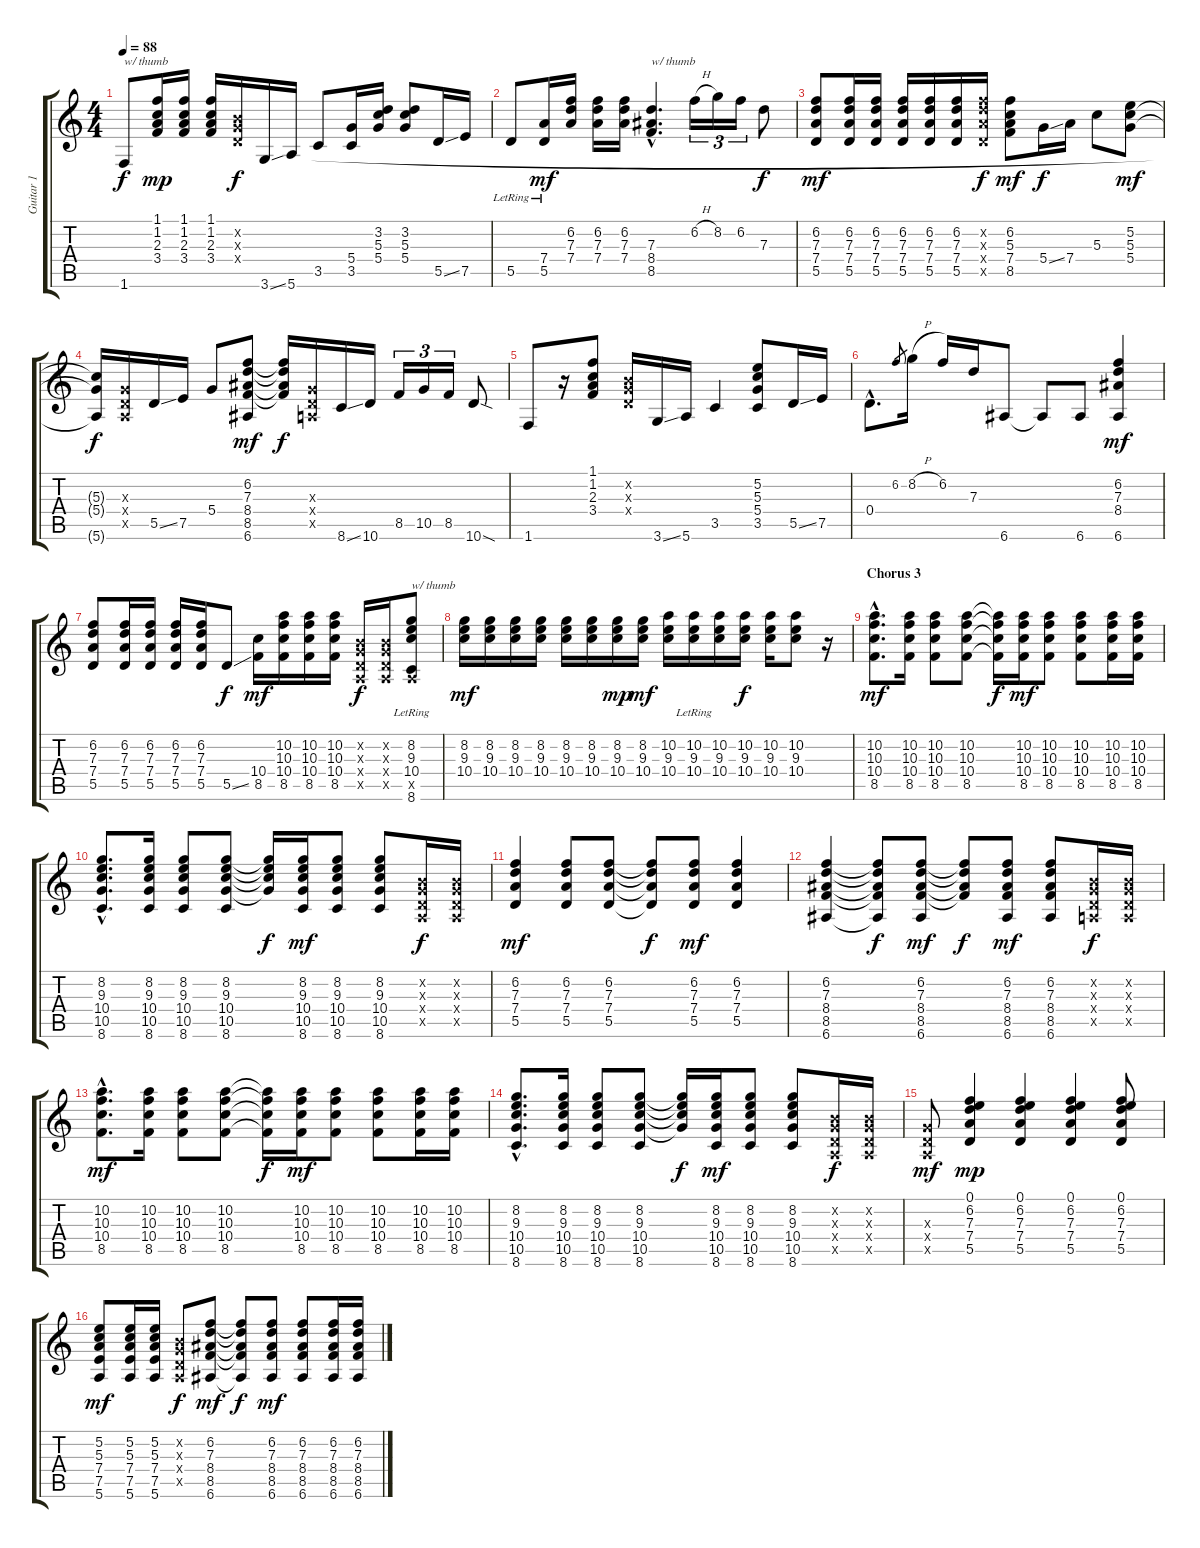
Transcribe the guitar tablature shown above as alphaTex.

\track ("Guitar 1" "Guitar 1") {instrument electricguitarclean}
\staff {score tabs}
\tuning (E4 B3 G3 D3 A2 E2) {hide}
\ts (4 4)
\tempo 88
\clef g2
\ks c
1.6.8{txt "w/ thumb" dy f} (1.1 1.2 2.3 3.4).16{dy mp} (1.1 1.2 2.3 3.4).16 (1.1 1.2 2.3 3.4).16 (0.2{x} 0.3{x} 0.4{x}).16{dy f} 3.6{ss}.16 5.6.16 3.5.8 (5.4 3.5).16 (3.2 5.3 5.4).16 (3.2 5.3 5.4).8 5.5{ss}.16 7.5.16 |
5.5{lr}.8 (7.4 5.5{lr}).16{dy mf} (6.2 7.3 7.4).16 (6.2 7.3 7.4).16 (6.2 7.3 7.4).16 (7.3{hac} 8.4{hac} 8.5{hac}).4{d txt "w/ thumb"} 6.2{h}.16{tu (3 2)} 8.2.16{tu (3 2)} 6.2.16{tu (3 2)} 7.3.8{dy f} |
(6.2 7.3 7.4 5.5).8{dy mf} (6.2 7.3 7.4 5.5).16 (6.2 7.3 7.4 5.5).16 (6.2 7.3 7.4 5.5).16 (6.2 7.3 7.4 5.5).16 (6.2 7.3 7.4 5.5).16 (6.2{x} 7.3{x} 7.4{x} 5.5{x}).16{dy f} (6.2 5.3 7.4 8.5).8{dy mf} 5.4{ss}.16{dy f} 7.4.16 5.3.8 (5.2 5.3 5.4).8{dy mf} |
(5.3{t} 5.4{t} 5.6{t}).16{dy f} (0.3{x} 0.4{x} 0.5{x}).16 5.5{ss}.16 7.5.16 5.4.8 (6.2 7.3 8.4 8.5 6.6).8{dy mf} (6.2{t} 7.3{t} 8.4{t} 8.5{t}).16{dy f} (0.3{x} 0.4{x} 0.5{x}).16 8.6{ss}.16 10.6.16 8.5.16{tu (3 2)} 10.5.16{tu (3 2)} 8.5.16{tu (3 2)} 10.6{sod}.8 |
1.6.8 r.16 (1.1 1.2 2.3 3.4).8 (0.2{x} 0.3{x} 0.4{x}).16 3.6{ss}.16 5.6.16 3.5.4 (5.2 5.3 5.4 3.5).8 5.5{ss}.16 7.5.16 |
0.4{hac}.8{d} 6.2.8{gr} 8.2{h}.16 6.2.16 7.3.16 6.6.8 6.6{t}.8 6.6.8 (6.2 7.3 8.4 6.6).4{dy mf} |
(6.2 7.3 7.4 5.5).8 (6.2 7.3 7.4 5.5).16 (6.2 7.3 7.4 5.5).16 (6.2 7.3 7.4 5.5).16 (6.2 7.3 7.4 5.5).16 5.5{ss}.8{dy f} (10.4 8.5).16{dy mf} (10.2 10.3 10.4 8.5).16 (10.2 10.3 10.4 8.5).16 (10.2 10.3 10.4 8.5).16 (0.2{x} 0.3{x} 0.4{x} 0.5{x}).16{dy f} (0.2{x} 0.3{x} 0.4{x} 0.5{x}).16 (8.2{lr} 9.3{lr} 10.4{lr} 0.5{x} 8.6{lr}).8{txt "w/ thumb"} |
(8.2 9.3 10.4).16{dy mf} (8.2 9.3 10.4).16 (8.2 9.3 10.4).16 (8.2 9.3 10.4).16 (8.2 9.3 10.4).16 (8.2 9.3 10.4).16 (8.2 9.3 10.4).16{dy mp} (8.2 9.3 10.4).16{dy mf} (10.2 9.3 10.4).16 (10.2{lr} 9.3{lr} 10.4{lr}).16 (10.2 9.3 10.4).16 (10.2 9.3 10.4).16{dy f} (10.2 9.3 10.4).16 (10.2 9.3 10.4).8 r.16 |
\section ("" "Chorus 3")
(10.2{hac} 10.3{hac} 10.4{hac} 8.5{hac}).8{d dy mf} (10.2 10.3 10.4 8.5).16 (10.2 10.3 10.4 8.5).8 (10.2 10.3 10.4 8.5).8 (10.2{t} 10.3{t} 10.4{t} 8.5{t}).16{dy f} (10.2 10.3 10.4 8.5).16{dy mf} (10.2 10.3 10.4 8.5).8 (10.2 10.3 10.4 8.5).8 (10.2 10.3 10.4 8.5).16 (10.2 10.3 10.4 8.5).16 |
(8.2{hac} 9.3{hac} 10.4{hac} 10.5{hac} 8.6{hac}).8{d} (8.2 9.3 10.4 10.5 8.6).16 (8.2 9.3 10.4 10.5 8.6).8 (8.2 9.3 10.4 10.5 8.6).8 (8.2{t} 9.3{t} 10.4{t} 10.5{t}).16{dy f} (8.2 9.3 10.4 10.5 8.6).16{dy mf} (8.2 9.3 10.4 10.5 8.6).8 (8.2 9.3 10.4 10.5 8.6).8 (0.2{x} 0.3{x} 0.4{x} 0.5{x}).16{dy f} (0.2{x} 0.3{x} 0.4{x} 0.5{x}).16 |
(6.2 7.3 7.4 5.5).4{dy mf} (6.2 7.3 7.4 5.5).8 (6.2 7.3 7.4 5.5).8 (6.2{t} 7.3{t} 7.4{t} 5.5{t}).8{dy f} (6.2 7.3 7.4 5.5).8{dy mf} (6.2 7.3 7.4 5.5).4 |
(6.2 7.3 8.4 8.5 6.6).4 (6.2{t} 7.3{t} 8.4{t} 8.5{t} 6.6{t}).8{dy f} (6.2 7.3 8.4 8.5 6.6).8{dy mf} (6.2{t} 7.3{t} 8.4{t} 8.5{t}).8{dy f} (6.2 7.3 8.4 8.5 6.6).8{dy mf} (6.2 7.3 8.4 8.5 6.6).8 (0.2{x} 0.3{x} 0.4{x} 0.5{x}).16{dy f} (0.2{x} 0.3{x} 0.4{x} 0.5{x}).16 |
(10.2{hac} 10.3{hac} 10.4{hac} 8.5{hac}).8{d dy mf} (10.2 10.3 10.4 8.5).16 (10.2 10.3 10.4 8.5).8 (10.2 10.3 10.4 8.5).8 (10.2{t} 10.3{t} 10.4{t} 8.5{t}).16{dy f} (10.2 10.3 10.4 8.5).16{dy mf} (10.2 10.3 10.4 8.5).8 (10.2 10.3 10.4 8.5).8 (10.2 10.3 10.4 8.5).16 (10.2 10.3 10.4 8.5).16 |
(8.2{hac} 9.3{hac} 10.4{hac} 10.5{hac} 8.6{hac}).8{d} (8.2 9.3 10.4 10.5 8.6).16 (8.2 9.3 10.4 10.5 8.6).8 (8.2 9.3 10.4 10.5 8.6).8 (8.2{t} 9.3{t} 10.4{t} 10.5{t}).16{dy f} (8.2 9.3 10.4 10.5 8.6).16{dy mf} (8.2 9.3 10.4 10.5 8.6).8 (8.2 9.3 10.4 10.5 8.6).8 (0.2{x} 0.3{x} 0.4{x} 0.5{x}).16{dy f} (0.2{x} 0.3{x} 0.4{x} 0.5{x}).16 |
(0.3{x} 0.4{x} 0.5{x}).8{dy mf} (0.1 6.2 7.3 7.4 5.5).4{dy mp} (0.1 6.2 7.3 7.4 5.5).4 (0.1 6.2 7.3 7.4 5.5).4 (0.1 6.2 7.3 7.4 5.5).8 |
(5.2 5.3 7.4 7.5 5.6).8{dy mf} (5.2 5.3 7.4 7.5 5.6).16 (5.2 5.3 7.4 7.5 5.6).16 (0.2{x} 0.3{x} 0.4{x} 0.5{x}).8{dy f} (6.2 7.3 8.4 8.5 6.6).8{dy mf} (6.2{t} 7.3{t} 8.4{t} 8.5{t} 6.6{t}).8{dy f} (6.2 7.3 8.4 8.5 6.6).8{dy mf} (6.2 7.3 8.4 8.5 6.6).8 (6.2 7.3 8.4 8.5 6.6).16 (6.2 7.3 8.4 8.5 6.6).16
